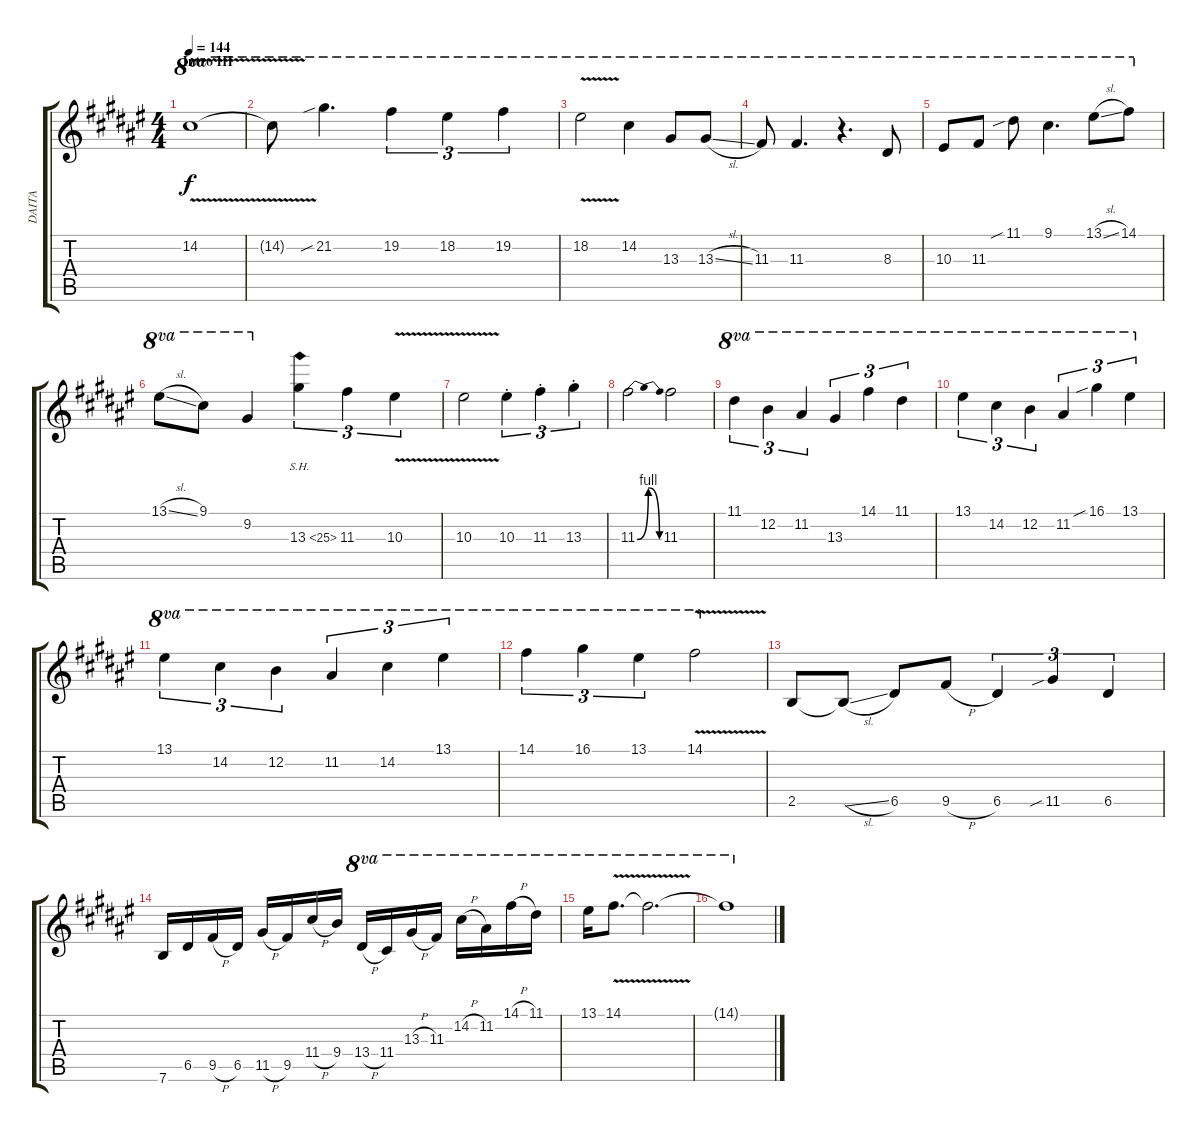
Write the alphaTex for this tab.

\track ("DAITA" "DAITA") {instrument overdrivenguitar}
\staff {score tabs}
\tuning (E4 B3 G3 D3 A2 E2) {hide}
\ts (4 4)
\section ("" "Intro III")
\tempo 144
\clef g2
\ks d#minor
14.2{v}.1{ot 8va dy f volume 15 balance 8} |
14.2{t}.8{ot 8va} 21.2{sib}.4{d ot 8va} 19.2.4{tu (3 2) ot 8va} 18.2.4{tu (3 2) ot 8va} 19.2.4{tu (3 2) ot 8va} |
18.2{v}.2{ot 8va} 14.2.4{ot 8va} 13.3.8{ot 8va} 13.3{sl}.8{ot 8va} |
11.3.8{ot 8va} 11.3.4{d ot 8va} r.4{d ot 8va} 8.3.8{ot 8va} |
10.3.8{ot 8va} 11.3.8{ot 8va} 11.1{sib}.8{ot 8va} 9.1.4{d ot 8va} 13.1{sl}.8{ot 8va} 14.1.8{ot 8va} |
13.1{sl}.8{ot 8va} 9.1.8{ot 8va} 9.2.4{ot 8va} 13.3{sh 12}.4{tu (3 2)} 11.3.4{tu (3 2)} 10.3{v}.4{tu (3 2)} |
10.3{v}.2 10.3{st}.4{tu (3 2)} 11.3{st}.4{tu (3 2)} 13.3{st}.4{tu (3 2)} |
11.3{be (bendrelease 0 0 22 4 35 4 60 0)}.2 11.3.2 |
11.1.4{tu (3 2) ot 8va} 12.2.4{tu (3 2) ot 8va} 11.2.4{tu (3 2) ot 8va} 13.3.4{tu (3 2) ot 8va} 14.1.4{tu (3 2) ot 8va} 11.1.4{tu (3 2) ot 8va} |
13.1.4{tu (3 2) ot 8va} 14.2.4{tu (3 2) ot 8va} 12.2.4{tu (3 2) ot 8va} 11.2.4{tu (3 2) ot 8va} 16.1{sib}.4{tu (3 2) ot 8va} 13.1.4{tu (3 2) ot 8va} |
13.1.4{tu (3 2) ot 8va} 14.2.4{tu (3 2) ot 8va} 12.2.4{tu (3 2) ot 8va} 11.2.4{tu (3 2) ot 8va} 14.2.4{tu (3 2) ot 8va} 13.1.4{tu (3 2) ot 8va} |
14.1.4{tu (3 2) ot 8va} 16.1.4{tu (3 2) ot 8va} 13.1.4{tu (3 2) ot 8va} 14.1{v}.2{ot 8va} |
2.5.8 2.5{sl t}.8 6.5.8 9.5{h}.8 6.5.4{tu (3 2)} 11.5{sib}.4{tu (3 2)} 6.5.4{tu (3 2)} |
7.6.16 6.5.16 9.5{h}.16 6.5.16 11.5{h}.16 9.5.16 11.4{h}.16 9.4.16 13.4{h}.16{ot 8va} 11.4.16{ot 8va} 13.3{h}.16{ot 8va} 11.3.16{ot 8va} 14.2{h}.16{ot 8va} 11.2.16{ot 8va} 14.1{h}.16{ot 8va} 11.1.16{ot 8va} |
13.1.16{ot 8va} 14.1{v}.8{d ot 8va} 14.1{t}.2{d ot 8va} |
14.1{t}.1{ot 8va}
